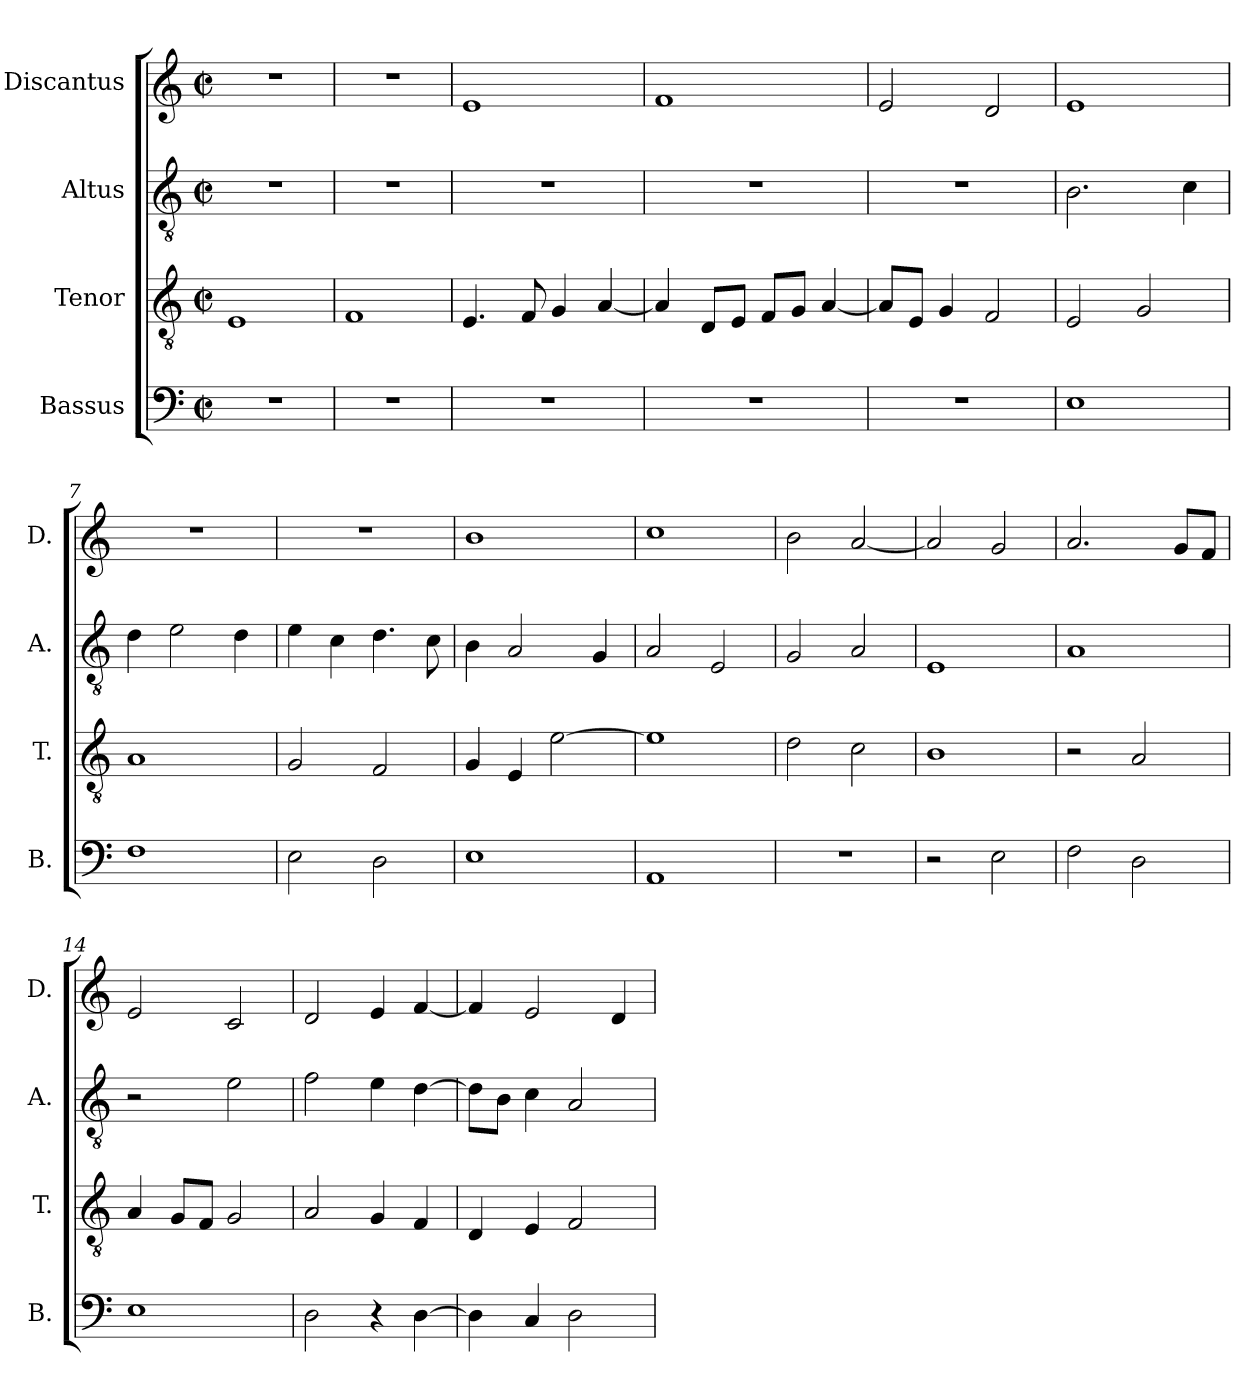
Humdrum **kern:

**kern	**kern	**kern	**kern
*part4	*part3	*part2	*part1
*staff4	*staff3	*staff2	*staff1
*I"Bassus	*I"Tenor	*I"Altus	*I"Discantus
*I'B.	*I'T.	*I'A.	*I'D.
*clefF4	*clefGv2	*clefGv2	*clefG2
*k[]	*k[]	*k[]	*k[]
*M2/2	*M2/2	*M2/2	*M2/2
*met(c|)	*met(c|)	*met(c|)	*met(c|)
=1	=1	=1	=1
1r	1E	1r	1r
=2	=2	=2	=2
1r	1F	1r	1r
=3	=3	=3	=3
1r	4.E/	1r	1e
.	8F/	.	.
.	4G/	.	.
.	[4A/	.	.
=4	=4	=4	=4
1r	4A/]	1r	1f
.	8D/L	.	.
.	8E/J	.	.
.	8F/L	.	.
.	8G/J	.	.
.	[4A/	.	.
=5	=5	=5	=5
1r	8A/L]	1r	2e/
.	8E/J	.	.
.	4G/	.	.
.	2F/	.	2d/
!!LO:LB:g=z
=6	=6	=6	=6
1E	2E/	2.B\	1e
.	2G/	.	.
.	.	4c\	.
=7	=7	=7	=7
1F	1A	4d\	1r
.	.	2e\	.
.	.	4d\	.
=8	=8	=8	=8
2E\	2G/	4e\	1r
.	.	4c\	.
2D\	2F/	4.d\	.
.	.	8c\	.
=9	=9	=9	=9
1E	4G/	4B\	1b
.	4E/	2A/	.
.	[2e\	.	.
.	.	4G/	.
=10	=10	=10	=10
1AA	1e]	2A/	1cc
.	.	2E/	.
=11	=11	=11	=11
1r	2d\	2G/	2b\
.	2c\	2A/	[2a/
!!LO:LB:g=z
=12	=12	=12	=12
2r	1B	1E	2a/]
2E\	.	.	2g/
=13	=13	=13	=13
2F\	2r	1A	2.a/
2D\	2A/	.	.
.	.	.	8g/L
.	.	.	8f/J
=14	=14	=14	=14
1E	4A/	2r	2e/
.	8G/L	.	.
.	8F/J	.	.
.	2G/	2e\	2c/
=15	=15	=15	=15
2D\	2A/	2f\	2d/
4r	4G/	4e\	4e/
[4D\	4F/	[4d\	[4f/
=16	=16	=16	=16
4D\]	4D/	8d\L]	4f/]
.	.	8B\J	.
4C/	4E/	4c\	2e/
2D\	2F/	2A/	.
.	.	.	4d/
=	=	=	=
*-	*-	*-	*-
